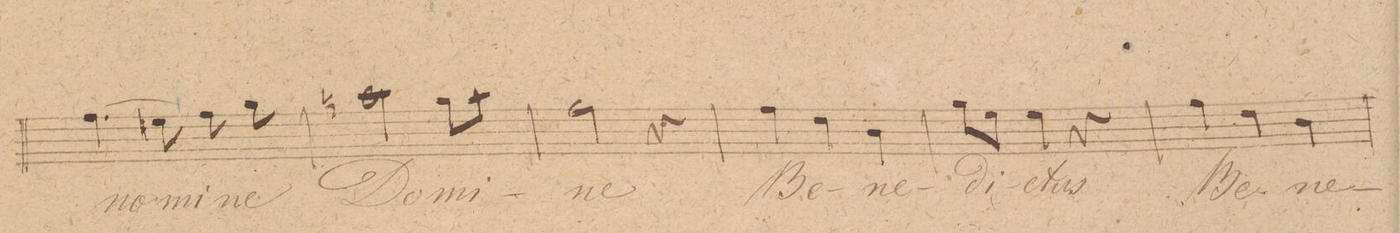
**kern	**dynam	**text
*I"Tenore	*	*
*clefC4	*	*
*k[f#c#]	*	*
*M3/4	*	*
(4.e\	.	no-
8d#X\)	.	-mi-
8e\	.	-ne
8f#\	.	.
=44	=44	=44
2gn\	.	Do-
8f#\L	.	-mi-
8g\J	.	.
=45	=45	=45
2e\	.	-ne
4r	.	.
=46	=46	=46
4e\	.	Be-
4c#\	.	.
4A\	.	-ne-
=47	=47	=47
8f#\L	.	-di-
8d\J	.	.
4d\	.	-ctus
4r	.	.
=48	=48	=48
4e\	.	Be-
4c#\	.	.
4A\	.	-ne-
=49	=49	=49
*-	*-	*-
